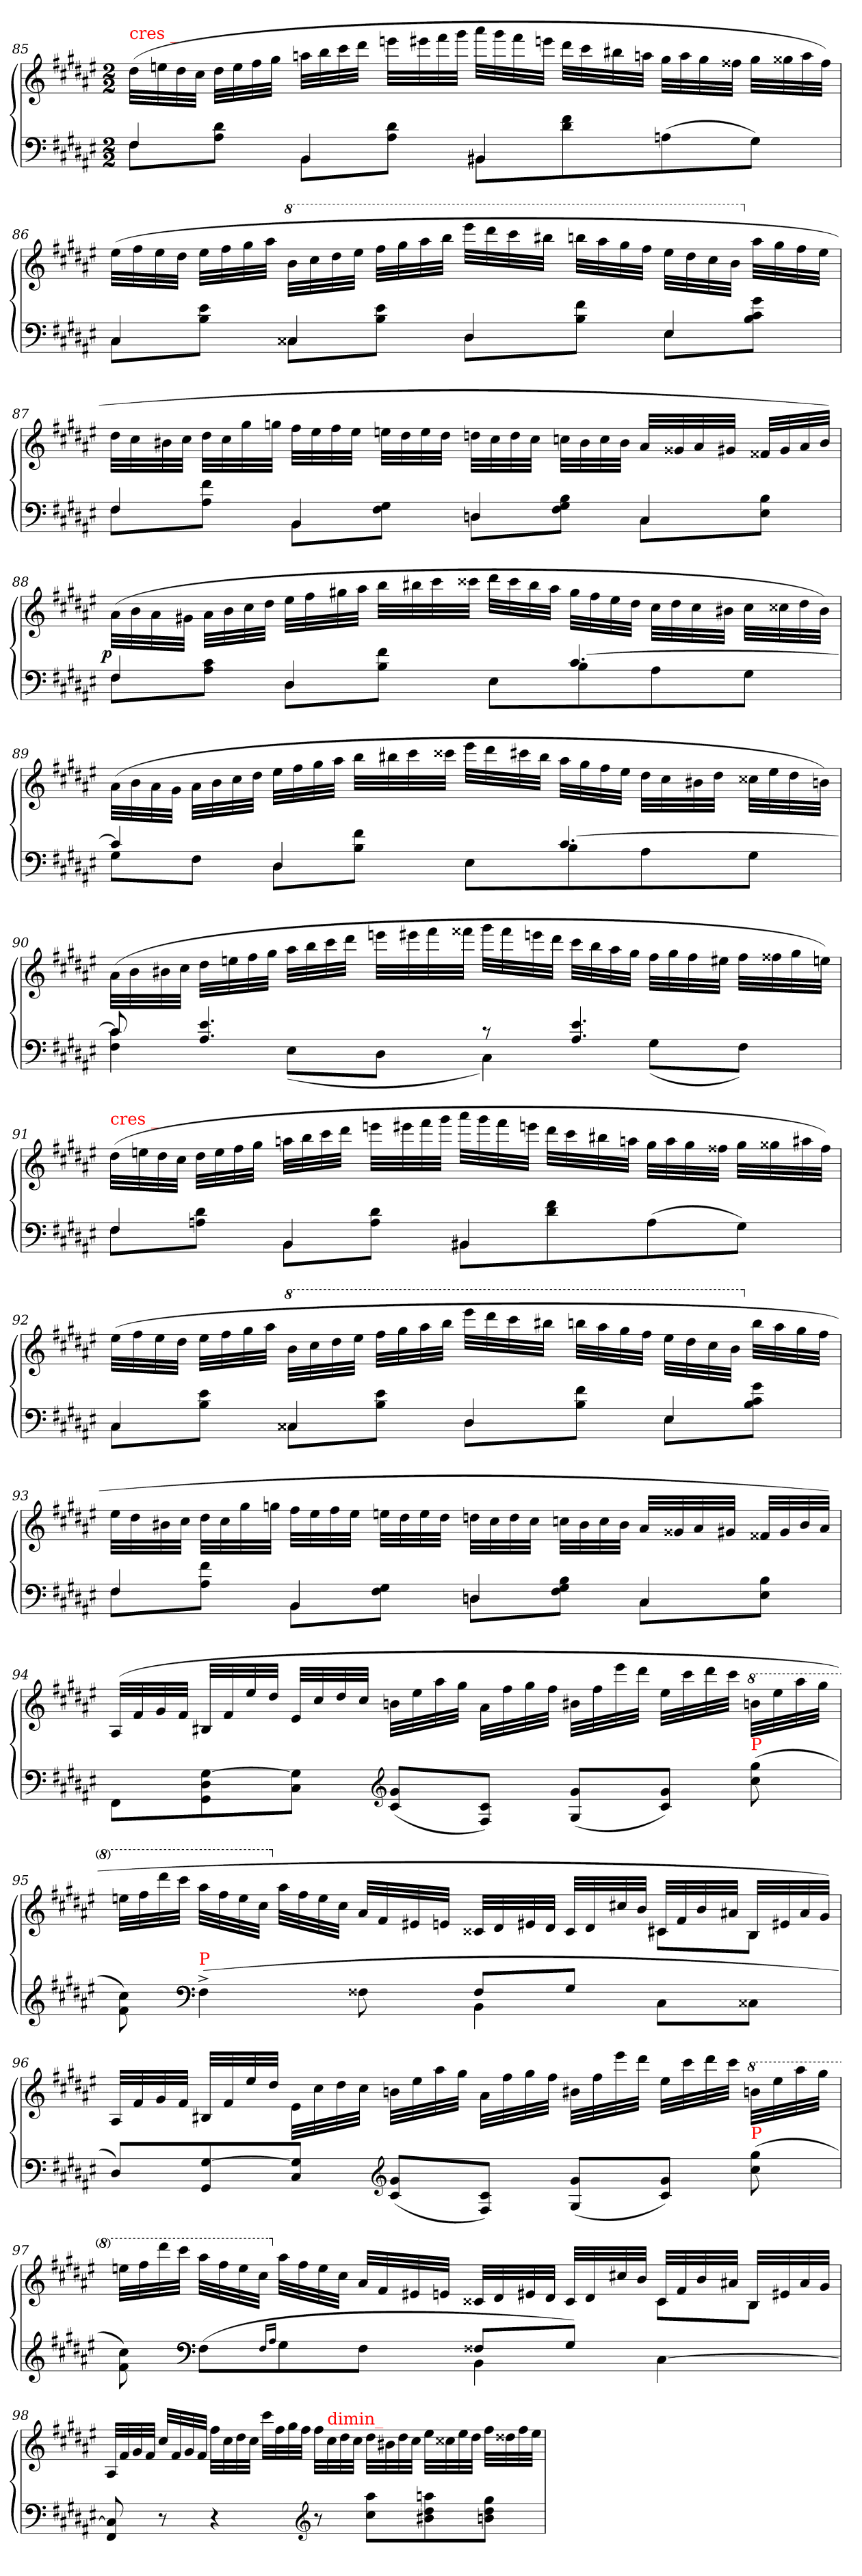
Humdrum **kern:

**kern	**kern	**dynam
*part1	*part1	*part1
*staff2	*staff1	*staff1/2
*clefF4	*clefG2	*
*k[f#c#g#d#a#e#]	*k[f#c#g#d#a#e#]	*
*M2/2	*M2/2	*
=85	=85	=85
*^	*	*
!	!	!LO:TX:a:color=red:t=cres _	!
4F#/	8F#L	(>32dd#LLL	.
.	.	32een	.
.	.	32dd#	.
.	.	32cc#JJJ	.
.	8d#\ 8A#\J	32dd#LLL	.
.	.	32ee	.
.	.	32ff#	.
.	.	32gg#JJJ	.
4BB/	8BBL	32aanLLL	.
.	.	32bb	.
.	.	32ccc#	.
.	.	32ddd#JJJ	.
.	8d#\ 8A#\J	32eeeLLL	.
.	.	32eee#X	.
.	.	32fff#	.
.	.	32ggg#JJJ	.
4BB#X	8BB#XL	32aaa#LLL	.
.	.	32ggg#	.
.	.	32fff#	.
.	.	32eeenJJJ	.
.	8f#\ 8d#\	32ddd#LLL	.
.	.	32ccc#	.
.	.	32bb#X	.
.	.	32aanJJJ	.
4ryy	(>8An	32gg#LLL	.
.	.	32aa	.
.	.	32gg#	.
.	.	32ff##XJJJ	.
.	8G#J)	32gg#LLL	.
.	.	32gg##X	.
.	.	32aa	.
.	.	32ff##JJJ)	.
=86	=86	=86	=86
4C#/	8C#L	(>32ee#LLL	.
.	.	32ff#	.
.	.	32ee#	.
.	.	32dd#JJJ	.
.	8e#\ 8B\J	32ee#LLL	.
.	.	32ff#	.
.	.	32gg#	.
.	.	32aa#JJJ	.
*	*	*8va	*
4C##X/	8C##XL	32bbLLL	.
.	.	32ccc#	.
.	.	32ddd#	.
.	.	32eee#JJJ	.
.	8e#\ 8B\J	32fff#LLL	.
.	.	32ggg#	.
.	.	32aaa#	.
.	.	32bbbJJJ	.
4D#/	8D#L	32eeee#LLL	.
.	.	32dddd#	.
.	.	32cccc#	.
.	.	32bbb#XJJJ	.
.	8f#\ 8B\J	32bbbnLLL	.
.	.	32aaa#	.
.	.	32ggg#	.
.	.	32fff#JJJ	.
4E#/	8E#L	32eee#LLL	.
.	.	32ddd#	.
.	.	32ccc#	.
.	.	32bbJJJ	.
*	*	*X8va	*
.	8g#\ 8c#\ 8B\J	32aa#LLL	.
.	.	32gg#	.
.	.	32ff#	.
.	.	32ee#JJJ	.
=87	=87	=87	=87
4F#/	8F#L	32dd#LLL	.
.	.	32cc#	.
.	.	32b#X	.
.	.	32cc#JJJ	.
.	8f#\ 8A#\J	32dd#LLL	.
.	.	32cc#	.
.	.	32gg#	.
.	.	32ggnJJJ	.
4BB/	8BBL	32ff#LLL	.
.	.	32ee#	.
.	.	32ff#	.
.	.	32ee#JJJ	.
.	8G#\ 8F#\J	32eenLLL	.
.	.	32dd#	.
.	.	32ee	.
.	.	32dd#JJJ	.
4Dn/	8DnL	32ddnLLL	.
.	.	32cc#	.
.	.	32dd	.
.	.	32cc#JJJ	.
.	8B\ 8G#\ 8F#\J	32ccnLLL	.
.	.	32b#	.
.	.	32cc	.
.	.	32b#JJJ	.
4C#/	8C#L	32a#/LLL	.
.	.	32g##X	.
.	.	32a#	.
.	.	32g#XJJJ	.
.	8B\ 8E#\J	32f##X/LLL	.
.	.	32g#	.
.	.	32a#	.
.	.	32b#JJJ)	.
=88	=88	=88	=88
!	!	!	!LO:DY:rj
4F#/	8F#L	(>32a#\LLL	p
.	.	32b	.
.	.	32a#	.
.	.	32g#XJJJ	.
.	8c#\ 8A#\J	32a#LLL	.
.	.	32b	.
.	.	32cc#	.
.	.	32dd#JJJ	.
4D#/	8D#L	32ee#LLL	.
.	.	32ff#	.
.	.	32gg#X	.
.	.	32aa#JJJ	.
.	8f#\ 8B\J	32bbLLL	.
.	.	32bb#X	.
.	.	32ccc#	.
.	.	32ccc##XJJJ	.
8ryy	8E#L	32ddd#LLL	.
.	.	32ccc##	.
.	.	32bb#	.
.	.	32aa#JJJ	.
[4.c#/	8B\	32gg#LLL	.
.	.	32ff#	.
.	.	32ee#	.
.	.	32dd#JJJ	.
.	8A#	32cc#LLL	.
.	.	32dd#	.
.	.	32cc#	.
.	.	32b#XJJJ	.
.	8G#J	32cc#LLL	.
.	.	32cc##X	.
.	.	32dd#	.
.	.	32b#JJJ)	.
=89	=89	=89	=89
4c#/]	8G#\L	(>32a#\LLL	.
.	.	32b	.
.	.	32a#	.
.	.	32g#JJJ	.
.	8F#J	32a#LLL	.
.	.	32b	.
.	.	32cc#	.
.	.	32dd#JJJ	.
4D#/	8D#L	32ee#LLL	.
.	.	32ff#	.
.	.	32gg#	.
.	.	32aa#JJJ	.
.	8f#\ 8B\J	32bbLLL	.
.	.	32bb#X	.
.	.	32ccc#	.
.	.	32ccc##XJJJ	.
8ryy	8E#L	32eee#LLL	.
.	.	32ddd#	.
.	.	32ccc#X	.
.	.	32bb#JJJ	.
[4.c#/	8B\	32aa#LLL	.
.	.	32gg#	.
.	.	32ff#	.
.	.	32ee#JJJ	.
.	8A#	32dd#LLL	.
.	.	32cc#	.
.	.	32b#X	.
.	.	32dd#JJJ	.
.	8G#J	32cc##LLL	.
.	.	32ee#	.
.	.	32dd#	.
.	.	32bnJJJ)	.
=90	=90	=90	=90
8c#]	4c# 4F#	(>32a#LLL	.
.	.	32b	.
.	.	32b#X	.
.	.	32cc#JJJ	.
4.e# 4.A#	.	32dd#LLL	.
.	.	32een	.
.	.	32ff#	.
.	.	32gg#JJJ	.
.	(>8E#L	32aa#LLL	.
.	.	32bb	.
.	.	32ccc#	.
.	.	32ddd#JJJ	.
.	8D#J	32eeeLLL	.
.	.	32eee#X	.
.	.	32fff#	.
.	.	32fff##XJJJ	.
8rc	4C#)	32ggg#LLL	.
.	.	32fff##	.
.	.	32eeen	.
.	.	32ddd#JJJ	.
4.e# 4.A#	.	32ccc#LLL	.
.	.	32bb	.
.	.	32aa#	.
.	.	32gg#JJJ	.
.	(>8G#L	32ff#LLL	.
.	.	32gg#	.
.	.	32ff#	.
.	.	32ee#XJJJ	.
.	8F#J)	32ff#LLL	.
.	.	32ff##X	.
.	.	32gg#	.
.	.	32eenJJJ)	.
=91	=91	=91	=91
!	!	!LO:TX:a:color=red:t=cres _	!
4F#/	8F#L	(>32dd#LLL	.
.	.	32een	.
.	.	32dd#	.
.	.	32cc#JJJ	.
.	8d#\ 8An\J	32dd#LLL	.
.	.	32ee	.
.	.	32ff#	.
.	.	32gg#JJJ	.
4BB/	8BBL	32aanLLL	.
.	.	32bb	.
.	.	32ccc#	.
.	.	32ddd#JJJ	.
.	8d#\ 8A\J	32eeeLLL	.
.	.	32eee#X	.
.	.	32fff#	.
.	.	32ggg#JJJ	.
4BB#X/	8BB#XL	32aaa#LLL	.
.	.	32ggg#	.
.	.	32fff#	.
.	.	32eeenJJJ	.
.	8f#\ 8d#\	32ddd#LLL	.
.	.	32ccc#	.
.	.	32bb#X	.
.	.	32aanJJJ	.
4ryy	(>8A\	32gg#LLL	.
.	.	32aa	.
.	.	32gg#	.
.	.	32ff##XJJJ	.
.	8G#J)	32gg#LLL	.
.	.	32gg##X	.
.	.	32aa#X	.
.	.	32ff##JJJ)	.
=92	=92	=92	=92
4C#/	8C#L	(>32ee#LLL	.
.	.	32ff#	.
.	.	32ee#	.
.	.	32dd#JJJ	.
.	8e#\ 8B\J	32ee#LLL	.
.	.	32ff#	.
.	.	32gg#	.
.	.	32aa#JJJ	.
*	*	*8va	*
4C##X/	8C##XL	32bbLLL	.
.	.	32ccc#	.
.	.	32ddd#	.
.	.	32eee#JJJ	.
.	8e#\ 8B\J	32fff#LLL	.
.	.	32ggg#	.
.	.	32aaa#	.
.	.	32bbbJJJ	.
4D#/	8D#L	32eeee#LLL	.
.	.	32dddd#	.
.	.	32cccc#	.
.	.	32bbb#XJJJ	.
.	8f#\ 8B\J	32bbbnLLL	.
.	.	32aaa#	.
.	.	32ggg#	.
.	.	32fff#JJJ	.
4E#/	8E#L	32eee#LLL	.
.	.	32ddd#	.
.	.	32ccc#	.
.	.	32bbJJJ	.
*	*	*X8va	*
.	8g#\ 8c#\ 8B\J	32bbLLL	.
.	.	32aa#	.
.	.	32gg#	.
.	.	32ff#JJJ	.
=93	=93	=93	=93
4F#/	8F#L	32ee#LLL	.
.	.	32dd#	.
.	.	32b#X	.
.	.	32cc#JJJ	.
.	8f#\ 8A#\J	32dd#LLL	.
.	.	32cc#	.
.	.	32gg#	.
.	.	32ggnJJJ	.
4BB/	8BBL	32ff#LLL	.
.	.	32ee#	.
.	.	32ff#	.
.	.	32ee#JJJ	.
.	8G#\ 8F#\J	32eenLLL	.
.	.	32dd#	.
.	.	32ee	.
.	.	32dd#JJJ	.
4Dn/	8DnL	32ddnLLL	.
.	.	32cc#	.
.	.	32dd	.
.	.	32cc#JJJ	.
.	8B\ 8G#\ 8F#\J	32ccnLLL	.
.	.	32b#	.
.	.	32cc	.
.	.	32b#JJJ	.
4C#/	8C#L	32a#/LLL	.
.	.	32g##X	.
.	.	32a#	.
.	.	32g#XJJJ	.
.	8B\ 8E#\J	32f##X/LLL	.
.	.	32g#	.
.	.	32b#	.
.	.	32a#JJJ)	.
*v	*v	*	*
=94	=94	=94
8FF#\L	(>32A#/LLL	.
.	32f#	.
.	32g#	.
.	32f#JJJ	.
[8G# 8D# 8GG#	32B#XLLL	.
.	32f#	.
.	32ee#	.
.	32dd#JJJ	.
8G#] 8C#J	32e#/LLL	.
.	32cc#	.
.	32dd#	.
.	32cc#JJJ	.
*clefG2	*	*
(<8g# 8c#L	32bnLLL	.
.	32ee#	.
.	32aa#	.
.	32gg#JJJ	.
8c# 8F#J)	32a#LLL	.
.	32ff#	.
.	32gg#	.
.	32ff#JJJ	.
(<8g# 8G#L	32b#XLLL	.
.	32ff#	.
.	32eee#	.
.	32ddd#JJJ	.
8g# 8c#J)	32ee#LLL	.
.	32ccc#	.
.	32ddd#	.
.	32ccc#JJJ	.
*	*8va	*
!LO:TX:a:color=red:t=P	!	!
(>8gg# 8cc#	32bbnLLL	.
.	32eee#	.
.	32aaa#	.
.	32ggg#JJJ	.
=95	=95	=95
*^	*^	*
8cc#\ 8f#\)	8ryy	32eeenLLL	2ryy	.
.	.	32fff#	.	.
.	.	32dddd#	.	.
.	.	32cccc#JJJ	.	.
*clefF4	*	*	*	*
!LO:TX:a:color=red:t=P	!	!	!	!
(>4F#^<	4.ryy	32aaa#LLL	.	.
.	.	32fff#	.	.
.	.	32eee	.	.
.	.	32ccc#JJJ	.	.
*	*	*X8va	*	*
.	.	32aa#LLL	.	.
.	.	32ff#	.	.
.	.	32ee	.	.
.	.	32cc#JJJ	.	.
8F##X	.	32a#LLL	.	.
.	.	32f#	.	.
.	.	32e#X	.	.
.	.	32enJJJ	.	.
8F##L	4BB	32c##XLLL	4ryy	.
.	.	32d#	.	.
.	.	32e#X	.	.
.	.	32d#JJJ	.	.
8G#J	.	32c##LLL	.	.
.	.	32d#	.	.
.	.	32cc#X	.	.
.	.	32bJJJ	.	.
8C#\L	4ryy	32c#LLL	8c#L	.
.	.	32f#	.	.
.	.	32b	.	.
.	.	32a#XJJJ	.	.
8C##XJ	.	32BLLL	8BJ	.
.	.	32e#X	.	.
.	.	32a#	.	.
.	.	32g#JJJ)	.	.
*v	*v	*	*	*
*	*v	*v	*
=96	=96	=96
8D#L)	32A#LLL	.
.	32f#	.
.	32g#	.
.	32f#JJJ	.
[8G# 8GG#	32B#XLLL	.
.	32f#	.
.	32ee#	.
.	32dd#JJJ	.
8G#] 8C#J	32e#\LLL	.
.	32cc#	.
.	32dd#	.
.	32cc#JJJ	.
*clefG2	*	*
(<8g# 8c#L	32bnLLL	.
.	32ee#	.
.	32aa#	.
.	32gg#JJJ	.
8c# 8F#J)	32a#LLL	.
.	32ff#	.
.	32gg#	.
.	32ff#JJJ	.
(<8g# 8G#L	32b#XLLL	.
.	32ff#	.
.	32eee#	.
.	32ddd#JJJ	.
8g# 8c#J)	32ee#LLL	.
.	32ccc#	.
.	32ddd#	.
.	32ccc#JJJ	.
*	*8va	*
!LO:TX:a:color=red:t=P	!	!
(>8gg# 8cc#	32bbnLLL	.
.	32eee#	.
.	32aaa#	.
.	32ggg#JJJ	.
=97	=97	=97
*^	*^	*
8cc#\ 8f#\)	8ryy	32eeenLLL	2.ryy	.
.	.	32fff#	.	.
.	.	32dddd#	.	.
.	.	32cccc#JJJ	.	.
*clefF4	*	*	*	*
(>8F#L	4.ryy	32aaa#LLL	.	.
.	.	32fff#	.	.
.	.	32eee	.	.
.	.	32ccc#JJJ	.	.
16qqF#/LL	.	.	.	.
16qqA#/JJ	.	.	.	.
*	*	*X8va	*	*
8G#	.	32aa#LLL	.	.
.	.	32ff#	.	.
.	.	32ee	.	.
.	.	32cc#JJJ	.	.
8F#J	.	32a#LLL	.	.
.	.	32f#	.	.
.	.	32e#X	.	.
.	.	32enJJJ	.	.
8F##XL	4BB	32c##XLLL	.	.
.	.	32d#	.	.
.	.	32e#X	.	.
.	.	32d#JJJ	.	.
8G#J)	.	32c##LLL	.	.
.	.	32d#	.	.
.	.	32cc#X	.	.
.	.	32bJJJ	.	.
[4C#\	4ryy	32c##LLL	8c##L	.
.	.	32f#	.	.
.	.	32b	.	.
.	.	32a#XJJJ	.	.
.	.	32BLLL	8BJ	.
.	.	32e#X	.	.
.	.	32a#	.	.
.	.	32g#JJJ	.	.
*v	*v	*	*	*
*	*v	*v	*
=98	=98	=98
8C#] 8FF#	32A#/LLL	.
.	32f#	.
.	32g#	.
.	32f#JJJ	.
8r	32cc#/LLL	.
.	32f#	.
.	32g#	.
.	32f#JJJ	.
4r	32ff#LLL	.
.	32cc#	.
.	32dd#	.
.	32cc#JJJ	.
.	32ccc#LLL	.
.	32ff#	.
.	32gg#	.
.	32ff#JJJ	.
*clefG2	*	*
8r	32ff#LLL	.
!	!LO:TX:a:color=red:t=dimin_	!
.	32cc#	.
.	32dd#	.
.	32cc#JJJ	.
8aa# 8cc#L	32dd#LLL	.
.	32b#X	.
.	32dd#	.
.	32cc#JJJ	.
8aan 8dd# 8b#X	32ee#LLL	.
.	32cc##X	.
.	32ee#	.
.	32dd#JJJ	.
8gg# 8dd# 8bnJ	32ff#LLL	.
.	32dd##X	.
.	32ff#	.
.	32ee#JJJ	.
=	=	=
*-	*-	*-
